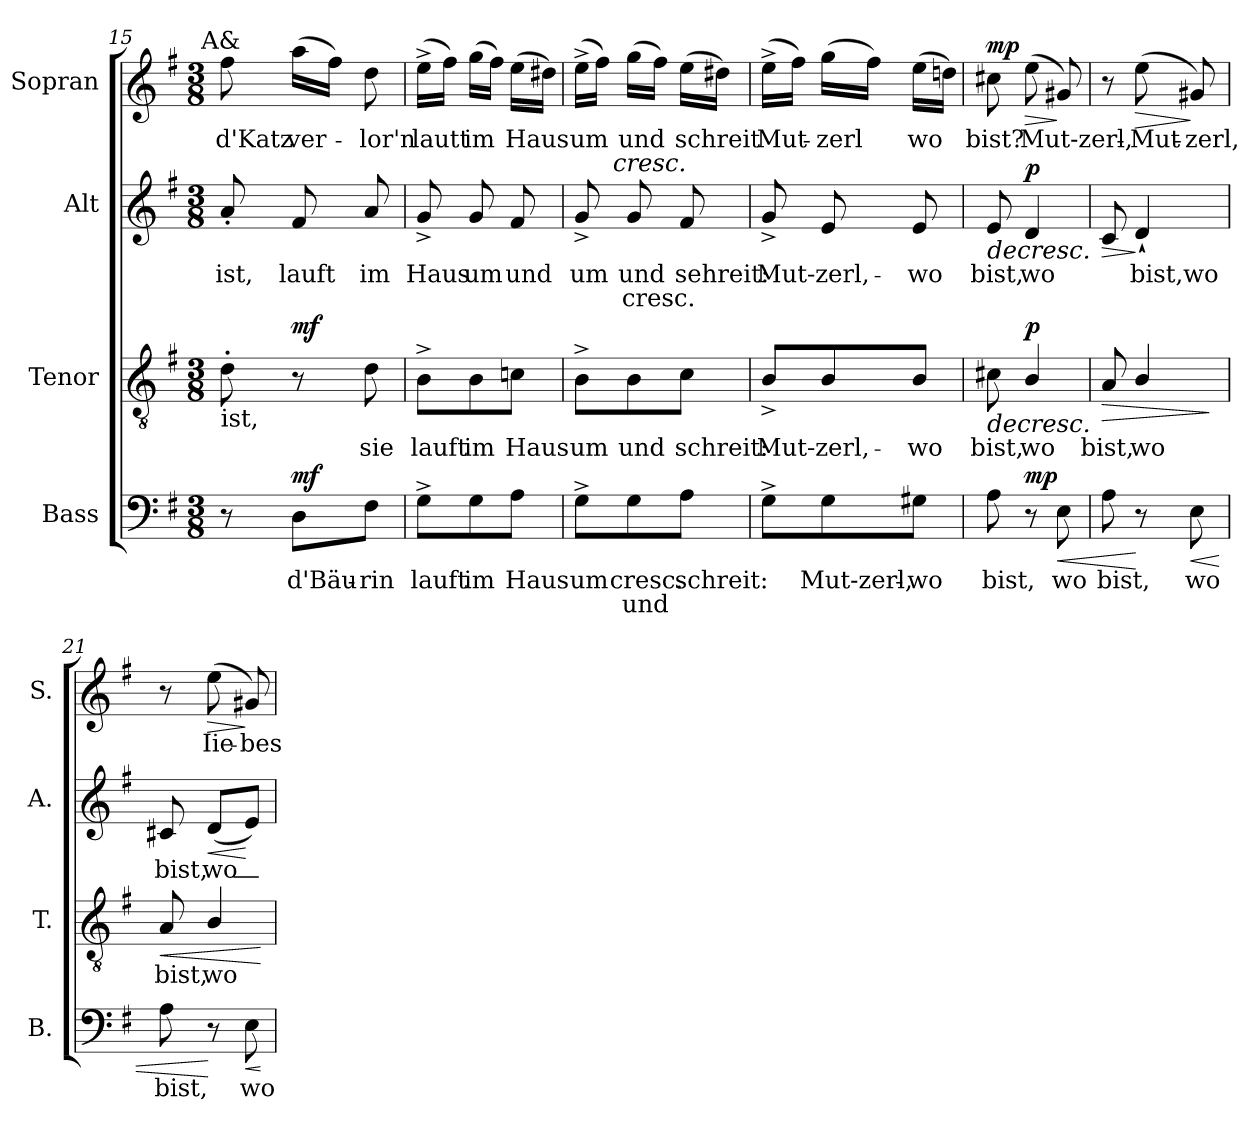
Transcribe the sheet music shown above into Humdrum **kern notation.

**kern	**text	**text	**dynam	**kern	**text	**dynam	**kern	**text	**text	**dynam	**kern	**text	**dynam
*part4	*part4	*part4	*part4	*part3	*part3	*part3	*part2	*part2	*part2	*part2	*part1	*part1	*part1
*staff4	*staff4	*staff4	*staff4	*staff3	*staff3	*staff3	*staff2	*staff2	*staff2	*staff2	*staff1	*staff1	*staff1
*I"Bass	*	*	*	*I"Tenor	*	*	*I"Alt	*	*	*	*I"Sopran	*	*
*I'B.	*	*	*	*I'T.	*	*	*I'A.	*	*	*	*I'S.	*	*
*clefF4	*	*	*	*clefGv2	*	*	*clefG2	*	*	*	*clefG2	*	*
*	*	*	*	*ITrd7c12	*	*	*	*	*	*	*	*	*
*k[f#]	*	*	*	*k[f#]	*	*	*k[f#]	*	*	*	*k[f#]	*	*
*G:	*	*	*	*G:	*	*	*G:	*	*	*	*G:	*	*
*M3/8	*	*	*	*M3/8	*	*	*M3/8	*	*	*	*M3/8	*	*
=15	=15	=15	=15	=15	=15	=15	=15	=15	=15	=15	=15	=15	=15
!	!	!	!	!	!	!	!	!LO:LY:b:color=#000000	!	!	!	!	!
!	!	!	!	!	!	!	!	!	!	!	!LO:TX:a:cj:t=A&	!	!
!	!	!	!	!LO:TX:b:t=ist,	!	!	!	!	!	!	!	!	!
!	!	!	!	!	!	!	!	!	!	!	!	!LO:LY:b:color=#000000	!
8r	.	.	.	8D'i\	.	.	8a'i/	ist,	.	.	8ff#i\	d'Katz	.
!	!LO:LY:b:color=#000000	!	!	!	!	!	!	!	!	!	!	!	!
!	!	!	!	!	!	!	!	!LO:LY:b:color=#000000	!	!	!	!	!
!	!	!	!	!	!	!	!	!	!	!	!	!LO:LY:b:color=#000000	!
8Di\L	d'Bäu-	.	mf	8r	.	mf	8f#i/	lauft	.	.	(16aai\LL	ver-	.
.	.	.	.	.	.	.	.	.	.	.	16ff#i\JJ)	.	.
!	!LO:LY:b:color=#000000	!	!	!	!	!	!	!	!	!	!	!	!
!	!	!	!	!	!LO:LY:b:color=#000000	!	!	!	!	!	!	!	!
!	!	!	!	!	!	!	!	!LO:LY:b:color=#000000	!	!	!	!	!
!	!	!	!	!	!	!	!	!	!	!	!	!LO:LY:b:color=#000000	!
8F#i\J	-rin	.	.	8Di\	sie	.	8ai/	im	.	.	8ddi\	-lor'n	.
=16	=16	=16	=16	=16	=16	=16	=16	=16	=16	=16	=16	=16	=16
!	!LO:LY:b:color=#000000	!	!	!	!	!	!	!	!	!	!	!	!
!	!	!	!	!	!LO:LY:b:color=#000000	!	!	!	!	!	!	!	!
!	!	!	!	!	!	!	!	!LO:LY:b:color=#000000	!	!	!	!	!
!	!	!	!	!	!	!	!	!	!	!	!	!LO:LY:b:color=#000000	!
8G^i\L	lauft	.	.	8BB^i\L	lauft	.	8g^i/	Haus	.	.	(16ee^i\LL	lautt	.
.	.	.	.	.	.	.	.	.	.	.	16ff#i\JJ)	.	.
!	!LO:LY:b:color=#000000	!	!	!	!	!	!	!	!	!	!	!	!
!	!	!	!	!	!LO:LY:b:color=#000000	!	!	!	!	!	!	!	!
!	!	!	!	!	!	!	!	!LO:LY:b:color=#000000	!	!	!	!	!
!	!	!	!	!	!	!	!	!	!	!	!	!LO:LY:b:color=#000000	!
8Gi\	im	.	.	8BBi\	im	.	8gi/	um	.	.	(16ggi\LL	im	.
.	.	.	.	.	.	.	.	.	.	.	16ff#i\JJ)	.	.
!	!LO:LY:b:color=#000000	!	!	!	!	!	!	!	!	!	!	!	!
!	!	!	!	!	!LO:LY:b:color=#000000	!	!	!	!	!	!	!	!
!	!	!	!	!	!	!	!	!LO:LY:b:color=#000000	!	!	!	!	!
!	!	!	!	!	!	!	!	!	!	!	!	!LO:LY:b:color=#000000	!
8Ai\J	Haus	.	.	8Cni\J	Haus	.	8f#i/	und	.	.	(16eei\LL	Haus	.
.	.	.	.	.	.	.	.	.	.	.	16dd#Xi\JJ)	.	.
!!LO:LB:g=z
=17	=17	=17	=17	=17	=17	=17	=17	=17	=17	=17	=17	=17	=17
!	!LO:LY:b:color=#000000	!	!	!	!	!	!	!	!	!	!	!	!
!	!	!	!	!	!LO:LY:b:color=#000000	!	!	!	!	!	!	!	!
!	!	!	!	!	!	!	!	!LO:LY:b:color=#000000	!	!	!	!	!
!	!	!	!	!	!	!	!	!	!	!	!	!LO:LY:b:color=#000000	!
*	*	*	*	*	*	*	*^	*	*	*	*	*	*
8G^i\L	um	.	.	8BB^i\L	um	.	8g^i/	16ryy	um	.	.	(16ee^i\LL	um	.
.	.	.	.	.	.	.	.	64ryy	.	.	.	16ff#i\JJ)	.	.
.	.	.	.	.	.	.	.	128ryy	.	.	.	.	.	.
.	.	.	.	.	.	.	.	512.ryy	.	.	.	.	.	.
!	!	!	!	!	!	!	!	!LO:TX:a:i:t=cresc.	!	!	!	!	!	!
.	.	.	.	.	.	.	.	4ryy	.	.	.	.	.	.
!	!LO:LY:a:color=#000000	!LO:LY:b:color=#000000	!	!	!	!	!	!	!	!	!	!	!	!
!	!	!	!	!	!LO:LY:b:color=#000000	!	!	!	!	!	!	!	!	!
!	!	!	!	!	!	!	!	!	!LO:LY:b:color=#000000	!LO:LY:b:color=#000000	!	!	!	!
!	!	!	!	!	!	!	!	!	!	!	!	!	!LO:LY:b:color=#000000	!
8Gi\	cresc.	und	.	8BBi\	und	.	8gi/	.	und	cresc.	.	(16ggi\LL	und	.
.	.	.	.	.	.	.	.	.	.	.	.	16ff#i\JJ)	.	.
!	!LO:LY:b:color=#000000	!	!	!	!	!	!	!	!	!	!	!	!	!
!	!	!	!	!	!LO:LY:b:color=#000000	!	!	!	!	!	!	!	!	!
!	!	!	!	!	!	!	!	!	!LO:LY:b:color=#000000	!	!	!	!	!
!	!	!	!	!	!	!	!	!	!	!	!	!	!LO:LY:b:color=#000000	!
8Ai\J	schreit:	.	.	8Ci\J	schreit:	.	8f#i/	.	sehreit:	.	.	(16eei\LL	schreit	.
.	.	.	.	.	.	.	.	.	.	.	.	16dd#Xi\JJ)	.	.
.	.	.	.	.	.	.	.	32ryy	.	.	.	.	.	.
.	.	.	.	.	.	.	.	256ryy	.	.	.	.	.	.
.	.	.	.	.	.	.	.	1024ryy	.	.	.	.	.	.
*	*	*	*	*	*	*	*v	*v	*	*	*	*	*	*
=18	=18	=18	=18	=18	=18	=18	=18	=18	=18	=18	=18	=18	=18
*	*	*	*	*	*	*	*^	*	*	*	*	*	*
!	!	!	!	!	!LO:LY:b:color=#000000	!	!	!	!	!	!	!	!	!
*	*	*	*	*	*	*	*v	*v	*	*	*	*	*	*
*	*	*	*	*	*	*	*^	*	*	*	*	*	*
!	!	!	!	!	!	!	!	!	!LO:LY:b:color=#000000	!	!	!	!	!
*	*	*	*	*	*	*	*v	*v	*	*	*	*	*	*
*	*	*	*	*	*	*	*^	*	*	*	*	*	*
!	!	!	!	!	!	!	!	!	!	!	!	!	!LO:LY:b:color=#000000	!
*	*	*	*	*	*	*	*v	*v	*	*	*	*	*	*
8G^i\L	.	.	.	8BB^i/L	Mut-zerl,-	.	8g^i/	Mut-zerl,-	.	.	(16ee^i\LL	Mut-	.
.	.	.	.	.	.	.	.	.	.	.	16ff#i\JJ)	.	.
!	!LO:LY:b:color=#000000	!	!	!	!	!	!	!	!	!	!	!	!
!	!	!	!	!	!	!	!	!	!	!	!	!LO:LY:b:color=#000000	!
8Gi\	Mut-zerl,-	.	.	8BBi/	.	.	8ei/	.	.	.	(16ggi\LL	-zerl	.
.	.	.	.	.	.	.	.	.	.	.	16ff#i\JJ)	.	.
!	!LO:LY:b:color=#000000	!	!	!	!	!	!	!	!	!	!	!	!
!	!	!	!	!	!LO:LY:b:color=#000000	!	!	!	!	!	!	!	!
!	!	!	!	!	!	!	!	!LO:LY:b:color=#000000	!	!	!	!	!
!	!	!	!	!	!	!	!	!	!	!	!	!LO:LY:b:color=#000000	!
8G#Xi\J	wo	.	.	8BBi/J	wo	.	8ei/	wo	.	.	(16eei\LL	wo	.
.	.	.	.	.	.	.	.	.	.	.	16ddni\JJ)	.	.
=19	=19	=19	=19	=19	=19	=19	=19	=19	=19	=19	=19	=19	=19
!	!LO:LY:b:color=#000000	!	!	!	!	!	!	!	!	!	!	!	!
!	!	!	!	!	!LO:LY:b:color=#000000	!LO:HP:b	!	!	!	!	!	!	!
!	!	!	!	!	!	!	!	!LO:LY:b:color=#000000	!	!LO:HP:b	!	!	!
!	!	!	!	!	!	!	!	!	!	!	!	!LO:LY:b:color=#000000	!
8Ai\	bist,	.	.	8C#Xi\	bist,	>	8ei/	bist,	.	>	8cc#Xi\	bist?	mp
!	!	!	!	!	!LO:LY:b:color=#000000	!	!	!	!	!	!	!	!
!	!	!	!	!	!	!	!	!LO:LY:b:color=#000000	!	!	!	!	!
!	!	!	!	!	!	!	!	!	!	!	!	!LO:LY:b:color=#000000	!LO:HP:b
8r	.	.	mp	4BBi/	wo	p	4di/	wo	.	p	(8eei\	Mut-zerl,-	>
!	!LO:LY:b:color=#000000	!	!LO:HP:b	!	!	!	!	!	!	!	!	!	!
8Ei\	wo	.	<	.	.	.	.	.	.	.	8g#Xi/)	.	]
.	.	.	.	.	.	]	.	.	.	]	.	.	.
=20	=20	=20	=20	=20	=20	=20	=20	=20	=20	=20	=20	=20	=20
!	!LO:LY:b:color=#000000	!	!	!	!	!	!	!	!	!	!	!	!
!	!	!	!	!	!LO:LY:b:color=#000000	!LO:HP:b	!	!	!	!	!	!	!
!	!	!	!	!	!	!LO:HP:n=1:b	!	!	!	!LO:HP:b	!	!	!
!	!	!	!	!	!	!	!	!	!	!LO:HP:n=1:b	!	!	!
8Ai\	bist,	.	.	8AAi/	bist,	> >	8ci/	.	.	> >	8r	.	.
!	!	!	!	!	!LO:LY:b:color=#000000	!	!	!	!	!	!	!	!
!	!	!	!	!	!	!	!	!LO:LY:b:color=#000000	!	!	!	!	!
!	!	!	!	!	!	!	!	!	!	!	!	!LO:LY:b:color=#000000	!LO:HP:b
8r	.	.	[	4BBi/	wo	.	4d`i/	bist,wo	.	]	(8eei\	Mut-	>
!	!LO:LY:b:color=#000000	!	!LO:HP:b	!	!	!	!	!	!	!	!	!	!
!	!	!	!	!	!	!	!	!	!	!	!	!LO:LY:b:color=#000000	!
8Ei\	wo	.	<	.	.	.	.	.	.	.	8g#Xi/)	zerl,	]
.	.	.	.	.	.	]	.	.	.	]	.	.	.
=21	=21	=21	=21	=21	=21	=21	=21	=21	=21	=21	=21	=21	=21
!	!LO:LY:b:color=#000000	!	!	!	!	!	!	!	!	!	!	!	!
!	!	!	!	!	!LO:LY:b:color=#000000	!LO:HP:b	!	!	!	!	!	!	!
!	!	!	!	!	!	!	!	!LO:LY:b:color=#000000	!	!	!	!	!
8Ai\	bist,	.	.	8AAi/	bist,	<	8c#Xi/	bist,	.	.	8r	.	.
!	!	!	!	!	!LO:LY:b:color=#000000	!	!	!	!	!	!	!	!
!	!	!	!	!	!	!	!	!LO:LY:b:color=#000000	!	!LO:HP:b	!	!	!
!	!	!	!	!	!	!	!	!	!	!	!	!LO:LY:b:color=#000000	!LO:HP:b
8r	.	.	[	4BBi/	wo	]	(8di/L	wo_	.	<	(8eei\	Iie-	>
!	!LO:LY:b:color=#000000	!	!LO:HP:b	!	!	!	!	!	!	!	!	!	!
!	!	!	!	!	!	!	!	!	!	!	!	!LO:LY:b:color=#000000	!
8Ei\	wo	.	<	.	.	.	8ei/J)	.	.	[	8g#Xi/)	bes	]
.	.	.	[	.	.	[	.	.	.	.	.	.	.
=	=	=	=	=	=	=	=	=	=	=	=	=	=
*-	*-	*-	*-	*-	*-	*-	*-	*-	*-	*-	*-	*-	*-
